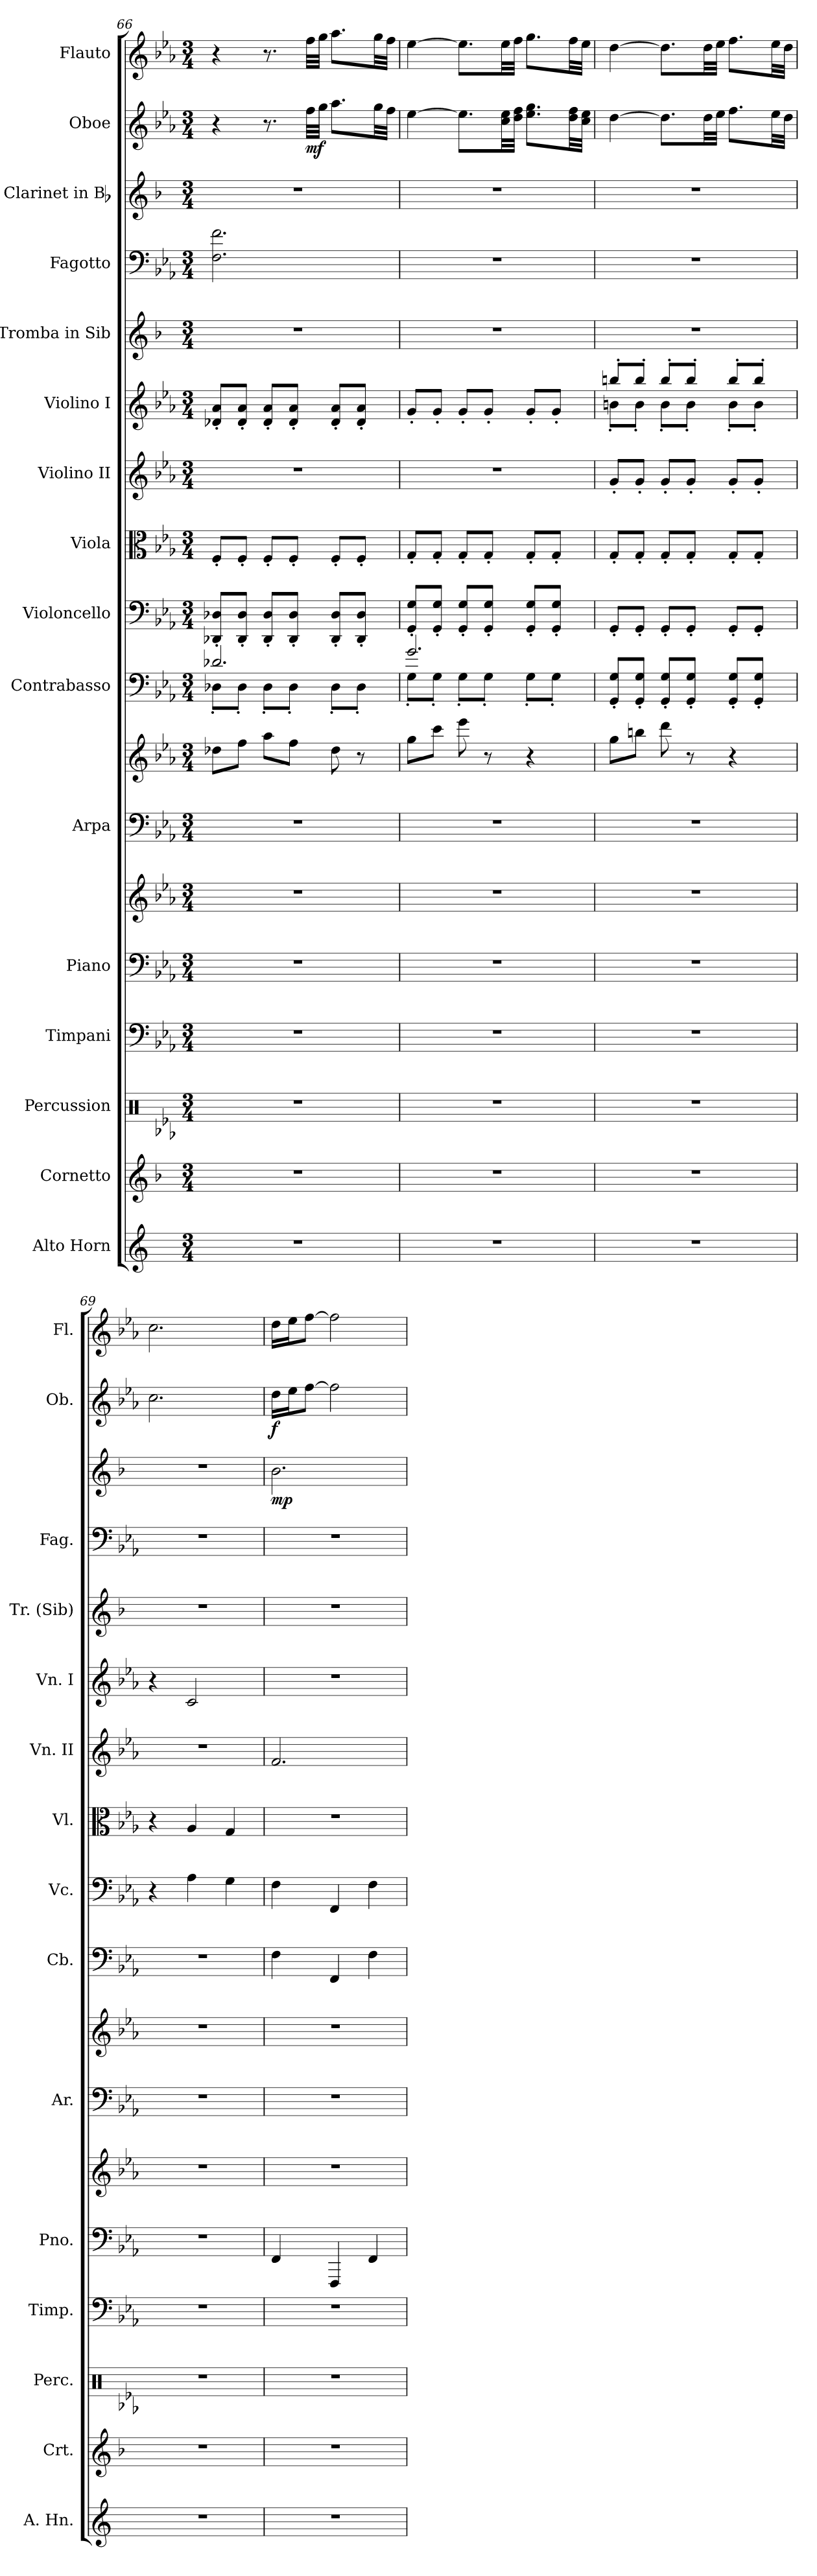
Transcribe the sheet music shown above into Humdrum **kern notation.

**kern	**kern	**kern	**kern	**kern	**kern	**kern	**kern	**kern	**kern	**kern	**kern	**kern	**kern	**kern	**kern	**dynam	**kern	**dynam	**kern
*part16	*part15	*part14	*part13	*part12	*part12	*part11	*part11	*part10	*part9	*part8	*part7	*part6	*part5	*part4	*part3	*part3	*part2	*part2	*part1
*staff18	*staff17	*staff16	*staff15	*staff14	*staff13	*staff12	*staff11	*staff10	*staff9	*staff8	*staff7	*staff6	*staff5	*staff4	*staff3	*staff3	*staff2	*staff2	*staff1
*I"Alto Horn	*I"Cornetto	*I"Percussion	*I"Timpani	*I"Piano	*	*I"Arpa	*	*I"Contrabasso	*I"Violoncello	*I"Viola	*I"Violino II	*I"Violino I	*I"Tromba in Sib	*I"Fagotto	*I"Clarinet in Bb	*	*I"Oboe	*	*I"Flauto
*I'A. Hn.	*I'Crt.	*I'Perc.	*I'Timp.	*I'Pno.	*	*I'Ar.	*	*I'Cb.	*I'Vc.	*I'Vl.	*I'Vn. II	*I'Vn. I	*I'Tr. (Sib)	*I'Fag.	*	*	*I'Ob.	*	*I'Fl.
*clefG2	*clefG2	*clefX	*clefF4	*clefF4	*clefG2	*clefF4	*clefG2	*clefF4	*clefF4	*clefC3	*clefG2	*clefG2	*clefG2	*clefF4	*clefG2	*	*clefG2	*	*clefG2
*ITrd5c9	*ITrd1c2	*	*	*	*	*	*	*ITrd7c12	*	*	*	*	*ITrd1c2	*	*ITrd1c2	*	*	*	*
*k[b-e-a-]	*k[b-e-a-]	*k[b-e-a-]	*k[b-e-a-]	*k[b-e-a-]	*k[b-e-a-]	*k[b-e-a-]	*k[b-e-a-]	*k[b-e-a-]	*k[b-e-a-]	*k[b-e-a-]	*k[b-e-a-]	*k[b-e-a-]	*k[b-e-a-]	*k[b-e-a-]	*k[b-e-a-]	*	*k[b-e-a-]	*	*k[b-e-a-]
*c:	*c:	*c:	*c:	*c:	*c:	*c:	*c:	*c:	*c:	*c:	*c:	*c:	*c:	*c:	*c:	*	*c:	*	*c:
*M3/4	*M3/4	*M3/4	*M3/4	*M3/4	*M3/4	*M3/4	*M3/4	*M3/4	*M3/4	*M3/4	*M3/4	*M3/4	*M3/4	*M3/4	*M3/4	*	*M3/4	*	*M3/4
=66	=66	=66	=66	=66	=66	=66	=66	=66	=66	=66	=66	=66	=66	=66	=66	=66	=66	=66	=66
*	*	*	*	*	*	*	*	*^	*	*	*	*	*	*	*	*	*	*	*
2.r	2.r	2.r	2.r	2.r	2.r	2.r	8dd-X\L	2.D-X/	8DD-X'<\L	8DD-X/'< 8D-X/'<L	8F'</L	2.r	8d-X/'< 8a-/'<L	2.r	2.F\ 2.f\	2.r	.	4r	.	4r
.	.	.	.	.	.	.	8ff\J	.	8DD-'<\J	8DD-/'< 8D-/'<J	8F'</J	.	8d-/'< 8a-/'<J	.	.	.	.	.	.	.
.	.	.	.	.	.	.	8aa-\L	.	8DD-'<\L	8DD-/'< 8D-/'<L	8F'</L	.	8d-/'< 8a-/'<L	.	.	.	.	8.r	.	8.r
.	.	.	.	.	.	.	8ff\J	.	8DD-'<\J	8DD-/'< 8D-/'<J	8F'</J	.	8d-/'< 8a-/'<J	.	.	.	.	.	.	.
!	!	!	!	!	!	!	!	!	!	!	!	!	!	!	!	!	!	!	!LO:DY:b	!
.	.	.	.	.	.	.	.	.	.	.	.	.	.	.	.	.	.	32ff\LLL	mf	32ff\LLL
.	.	.	.	.	.	.	.	.	.	.	.	.	.	.	.	.	.	32gg\JJJ	.	32gg\JJJ
.	.	.	.	.	.	.	8dd-\	.	8DD-'<\L	8DD-/'< 8D-/'<L	8F'</L	.	8d-/'< 8a-/'<L	.	.	.	.	8.aa-\L	.	8.aa-\L
.	.	.	.	.	.	.	8r	.	8DD-'<\J	8DD-/'< 8D-/'<J	8F'</J	.	8d-/'< 8a-/'<J	.	.	.	.	.	.	.
.	.	.	.	.	.	.	.	.	.	.	.	.	.	.	.	.	.	32gg\LL	.	32gg\LL
.	.	.	.	.	.	.	.	.	.	.	.	.	.	.	.	.	.	32ff\JJJ	.	32ff\JJJ
!!LO:PB:g=z
=67	=67	=67	=67	=67	=67	=67	=67	=67	=67	=67	=67	=67	=67	=67	=67	=67	=67	=67	=67	=67
2.r	2.r	2.r	2.r	2.r	2.r	2.r	8gg\L	2.G/	8GG'<\L	8GG/'< 8G/'<L	8G'</L	2.r	8g'</L	2.r	2.r	2.r	.	[4ee-\	.	[4ee-\
.	.	.	.	.	.	.	8ccc\J	.	8GG'<\J	8GG/'< 8G/'<J	8G'</J	.	8g'</J	.	.	.	.	.	.	.
.	.	.	.	.	.	.	8eee-\	.	8GG'<\L	8GG/'< 8G/'<L	8G'</L	.	8g'</L	.	.	.	.	8.ee-\L]	.	8.ee-\L]
.	.	.	.	.	.	.	8r	.	8GG'<\J	8GG/'< 8G/'<J	8G'</J	.	8g'</J	.	.	.	.	.	.	.
.	.	.	.	.	.	.	.	.	.	.	.	.	.	.	.	.	.	32cc\ 32ee-\LL	.	32ee-\LL
.	.	.	.	.	.	.	.	.	.	.	.	.	.	.	.	.	.	32dd\ 32ff\JJJ	.	32ff\JJJ
.	.	.	.	.	.	.	4r	.	8GG'<\L	8GG/'< 8G/'<L	8G'</L	.	8g'</L	.	.	.	.	8.ee-\ 8.gg\L	.	8.gg\L
.	.	.	.	.	.	.	.	.	8GG'<\J	8GG/'< 8G/'<J	8G'</J	.	8g'</J	.	.	.	.	.	.	.
.	.	.	.	.	.	.	.	.	.	.	.	.	.	.	.	.	.	32dd\ 32ff\LL	.	32ff\LL
.	.	.	.	.	.	.	.	.	.	.	.	.	.	.	.	.	.	32cc\ 32ee-\JJJ	.	32ee-\JJJ
*	*	*	*	*	*	*	*	*v	*v	*	*	*	*	*	*	*	*	*	*	*
=68	=68	=68	=68	=68	=68	=68	=68	=68	=68	=68	=68	=68	=68	=68	=68	=68	=68	=68	=68
*	*	*	*	*	*	*	*	*	*	*	*	*^	*	*	*	*	*	*	*
2.r	2.r	2.r	2.r	2.r	2.r	2.r	8gg\L	8GGG/'< 8GG/'<L	8GG'</L	8G'</L	8g'</L	8bbn'>/L	8bn'<\L	2.r	2.r	2.r	.	[4dd\	.	[4dd\
.	.	.	.	.	.	.	8bbn\J	8GGG/'< 8GG/'<J	8GG'</J	8G'</J	8g'</J	8bb'>/J	8b'<\J	.	.	.	.	.	.	.
.	.	.	.	.	.	.	8ddd\	8GGG/'< 8GG/'<L	8GG'</L	8G'</L	8g'</L	8bb'>/L	8b'<\L	.	.	.	.	8.dd\L]	.	8.dd\L]
.	.	.	.	.	.	.	8r	8GGG/'< 8GG/'<J	8GG'</J	8G'</J	8g'</J	8bb'>/J	8b'<\J	.	.	.	.	.	.	.
.	.	.	.	.	.	.	.	.	.	.	.	.	.	.	.	.	.	32dd\LL	.	32dd\LL
.	.	.	.	.	.	.	.	.	.	.	.	.	.	.	.	.	.	32ee-\JJJ	.	32ee-\JJJ
.	.	.	.	.	.	.	4r	8GGG/'< 8GG/'<L	8GG'</L	8G'</L	8g'</L	8bb'>/L	8b'<\L	.	.	.	.	8.ff\L	.	8.ff\L
.	.	.	.	.	.	.	.	8GGG/'< 8GG/'<J	8GG'</J	8G'</J	8g'</J	8bb'>/J	8b'<\J	.	.	.	.	.	.	.
.	.	.	.	.	.	.	.	.	.	.	.	.	.	.	.	.	.	32ee-\LL	.	32ee-\LL
.	.	.	.	.	.	.	.	.	.	.	.	.	.	.	.	.	.	32dd\JJJ	.	32dd\JJJ
*	*	*	*	*	*	*	*	*	*	*	*	*v	*v	*	*	*	*	*	*	*
=69	=69	=69	=69	=69	=69	=69	=69	=69	=69	=69	=69	=69	=69	=69	=69	=69	=69	=69	=69
2.r	2.r	2.r	2.r	2.r	2.r	2.r	2.r	2.r	4r	4r	2.r	4r	2.r	2.r	2.r	.	2.cc\	.	2.cc\
.	.	.	.	.	.	.	.	.	4A-\	4A-/	.	2c/	.	.	.	.	.	.	.
.	.	.	.	.	.	.	.	.	4G\	4G/	.	.	.	.	.	.	.	.	.
=70	=70	=70	=70	=70	=70	=70	=70	=70	=70	=70	=70	=70	=70	=70	=70	=70	=70	=70	=70
!	!	!	!	!	!	!	!	!	!	!	!	!	!	!	!	!LO:DY:b	!	!LO:DY:b	!
2.r	2.r	2.r	2.r	4FF/	2.r	2.r	2.r	4FF\	4F\	2.r	2.f/	2.r	2.r	2.r	2.a-\	mp	16dd\LL	f	16dd\LL
.	.	.	.	.	.	.	.	.	.	.	.	.	.	.	.	.	16ee-\J	.	16ee-\J
.	.	.	.	.	.	.	.	.	.	.	.	.	.	.	.	.	[8ff\J	.	[8ff\J
.	.	.	.	4FFF/	.	.	.	4FFF/	4FF/	.	.	.	.	.	.	.	2ff\]	.	2ff\]
.	.	.	.	4FF/	.	.	.	4FF\	4F\	.	.	.	.	.	.	.	.	.	.
=	=	=	=	=	=	=	=	=	=	=	=	=	=	=	=	=	=	=	=
*-	*-	*-	*-	*-	*-	*-	*-	*-	*-	*-	*-	*-	*-	*-	*-	*-	*-	*-	*-
